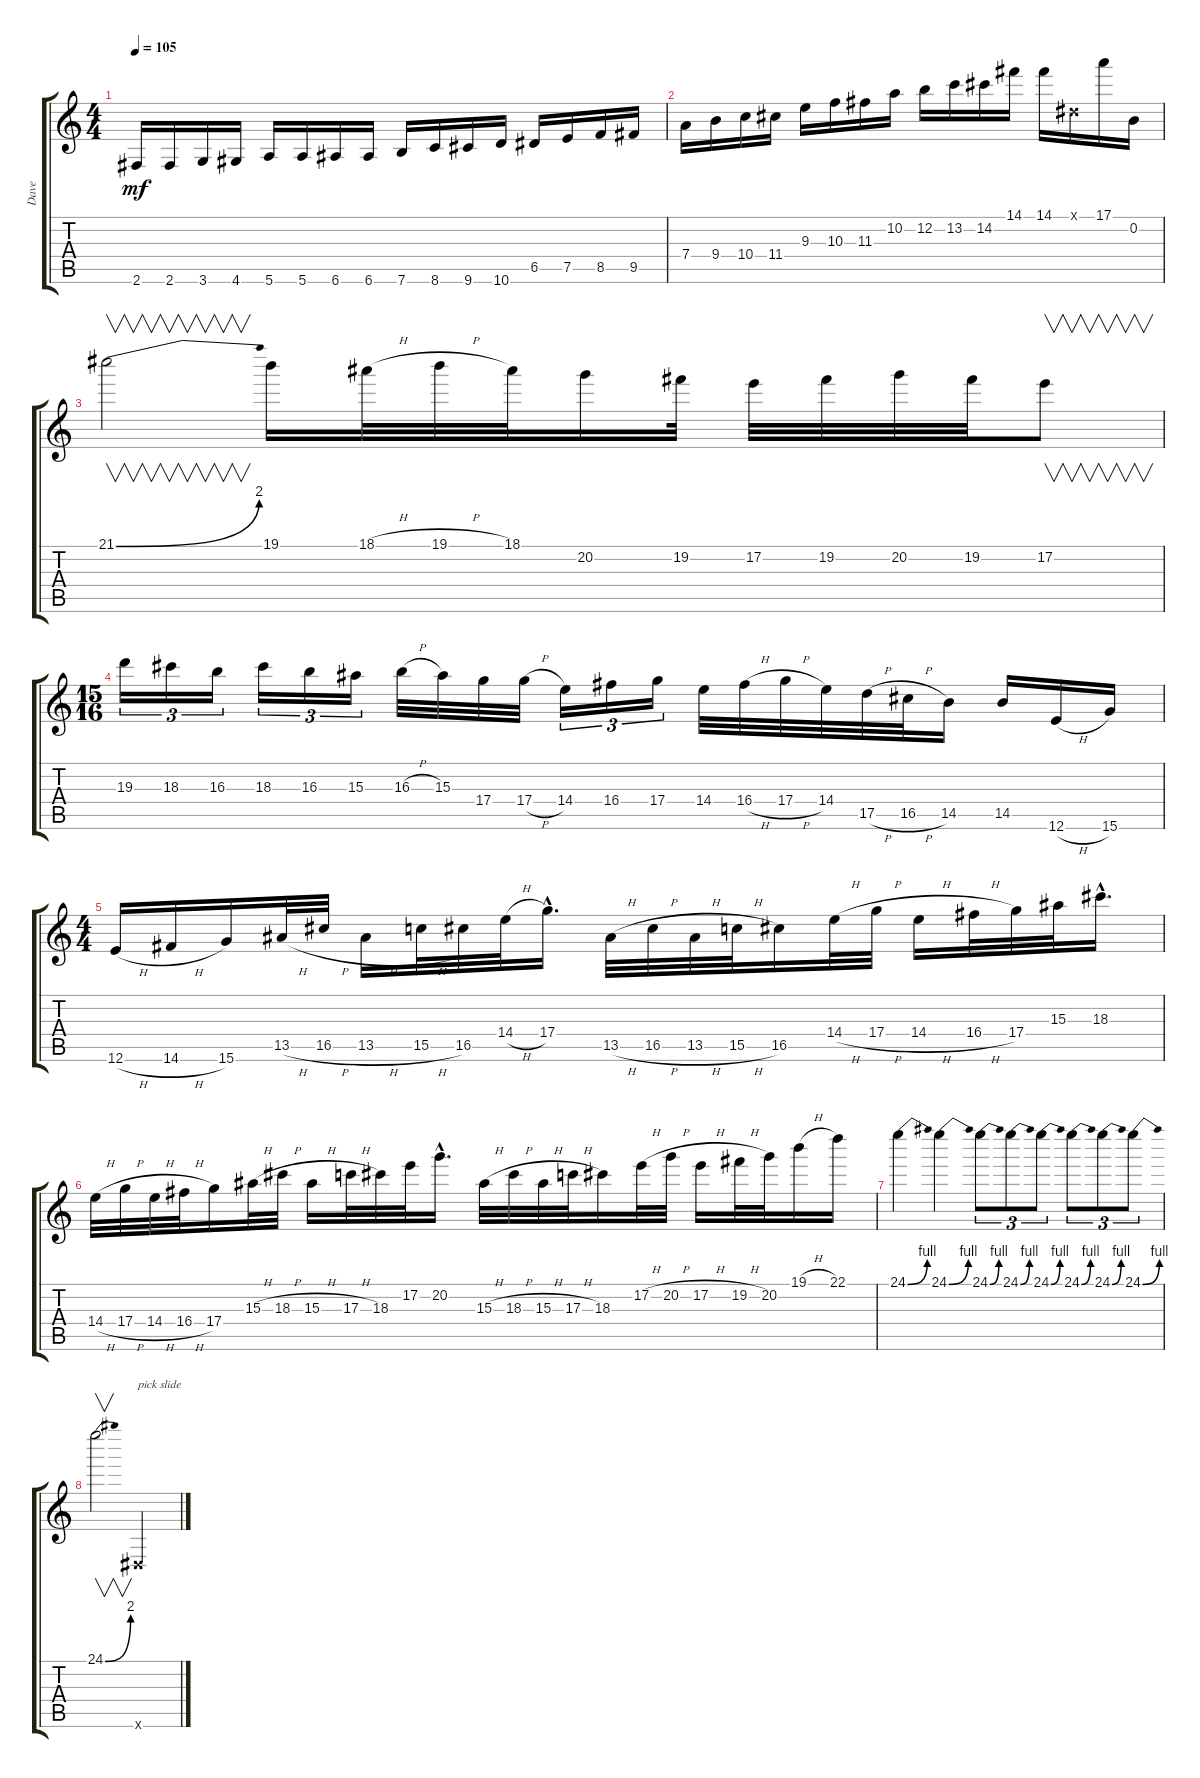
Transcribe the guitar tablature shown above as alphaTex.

\track ("Dave" "Dave") {instrument distortionguitar}
\staff {score tabs}
\tuning (E4 B3 G3 D3 A2 E2) {hide}
\ts (4 4)
\tempo 105
\clef g2
\ks c
2.6.16{dy mf} 2.6.16 3.6.16 4.6.16 5.6.16 5.6.16 6.6.16 6.6.16 7.6.16 8.6.16 9.6.16 10.6.16 6.5.16 7.5.16 8.5.16 9.5.16 |
7.4.16 9.4.16 10.4.16 11.4.16 9.3.16 10.3.16 11.3.16 10.2.16 12.2.16 13.2.16 14.2.16 14.1.16 14.1.16 -1.1{x}.16 17.1.16 0.2.16 |
21.1{be (bend 0 0 60 8)}.2{v} 19.1.16 18.1{h}.32 19.1{h}.32 18.1.32 20.2.16 19.2.32 17.2.32 19.2.32 20.2.32 19.2.32 17.2.8{v} |
\ts (15 16)
19.3.16{tu (3 2)} 18.3.16{tu (3 2)} 16.3.16{tu (3 2)} 18.3.16{tu (3 2)} 16.3.16{tu (3 2)} 15.3.16{tu (3 2)} 16.3{h}.32 15.3.32 17.4.32 17.4{h}.32 14.4.16{tu (3 2)} 16.4.16{tu (3 2)} 17.4.16{tu (3 2)} 14.4.32 16.4{h}.32 17.4{h}.32 14.4.32 17.5{h}.32 16.5{h}.32 14.5.16 14.5.16 12.6{h}.16 15.6.16 |
\ts (4 4)
12.6{h}.16 14.6{h}.16 15.6.16 13.5{h}.32 16.5{h}.32 13.5{h}.16 15.5{h}.32 16.5.32 14.4{h}.32 17.4{hac}.16{d} 13.5{h}.32 16.5{h}.32 13.5{h}.32 15.5{h}.32 16.5.16 14.4{h}.32 17.4{h}.32 14.4{h}.16 16.4{h}.32 17.4.32 15.3.32 18.3{hac}.16{d} |
14.4{h}.32 17.4{h}.32 14.4{h}.32 16.4{h}.32 17.4.16 15.3{h}.32 18.3{h}.32 15.3{h}.16 17.3{h}.32 18.3.32 17.2.32 20.2{hac}.16{d} 15.3{h}.32 18.3{h}.32 15.3{h}.32 17.3{h}.32 18.3.16 17.2{h}.32 20.2{h}.32 17.2{h}.16 19.2{h}.32 20.2.32 19.1{h}.16 22.1.16 |
24.1{be (bend 0 0 60 4)}.4 24.1{be (bend 0 0 60 4)}.4 24.1{be (bend 0 0 60 4)}.8{tu (3 2)} 24.1{be (bend 0 0 60 4)}.8{tu (3 2)} 24.1{be (bend 0 0 60 4)}.8{tu (3 2)} 24.1{be (bend 0 0 60 4)}.8{tu (3 2)} 24.1{be (bend 0 0 60 4)}.8{tu (3 2)} 24.1{be (bend 0 0 60 4)}.8{tu (3 2)} |
24.1{be (bend 0 0 60 8)}.2{v} -1.6{x}.2{txt "pick slide"}
